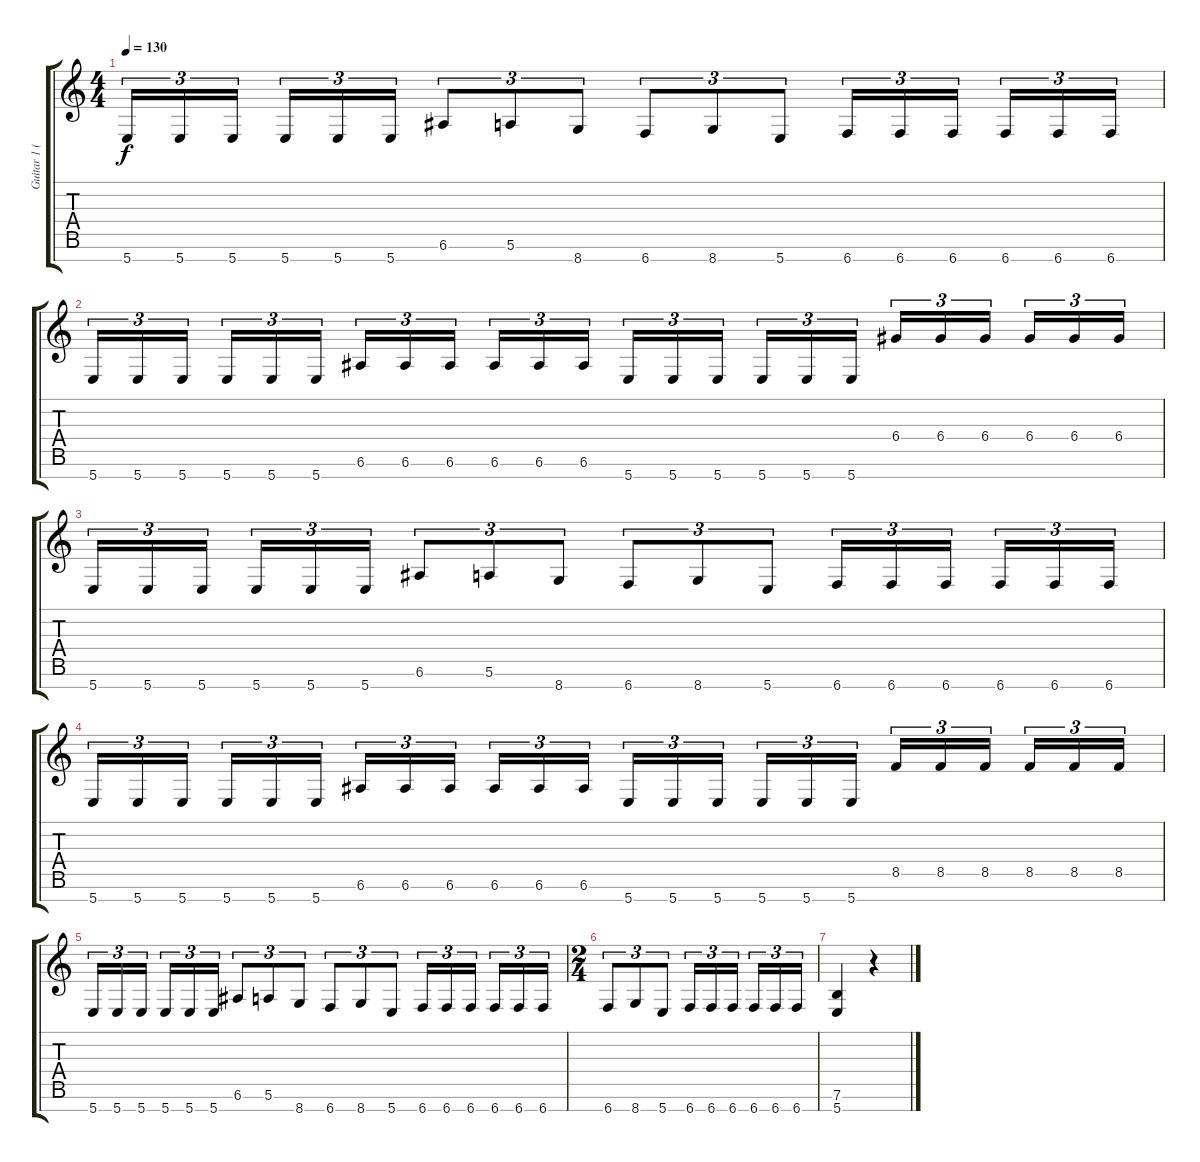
\track ("Guitar 1 (7string)" "Guitar 1 (") {instrument overdrivenguitar}
\staff {score tabs}
\tuning (E4 B3 G3 D3 A2 E2 B1) {hide}
\ts (4 4)
\tempo 130
\clef g2
\ks c
5.7.16{tu (3 2) dy f} 5.7.16{tu (3 2)} 5.7.16{tu (3 2)} 5.7.16{tu (3 2)} 5.7.16{tu (3 2)} 5.7.16{tu (3 2)} 6.6.8{tu (3 2)} 5.6.8{tu (3 2)} 8.7.8{tu (3 2)} 6.7.8{tu (3 2)} 8.7.8{tu (3 2)} 5.7.8{tu (3 2)} 6.7.16{tu (3 2)} 6.7.16{tu (3 2)} 6.7.16{tu (3 2)} 6.7.16{tu (3 2)} 6.7.16{tu (3 2)} 6.7.16{tu (3 2)} |
5.7.16{tu (3 2)} 5.7.16{tu (3 2)} 5.7.16{tu (3 2)} 5.7.16{tu (3 2)} 5.7.16{tu (3 2)} 5.7.16{tu (3 2)} 6.6.16{tu (3 2)} 6.6.16{tu (3 2)} 6.6.16{tu (3 2)} 6.6.16{tu (3 2)} 6.6.16{tu (3 2)} 6.6.16{tu (3 2)} 5.7.16{tu (3 2)} 5.7.16{tu (3 2)} 5.7.16{tu (3 2)} 5.7.16{tu (3 2)} 5.7.16{tu (3 2)} 5.7.16{tu (3 2)} 6.4.16{tu (3 2)} 6.4.16{tu (3 2)} 6.4.16{tu (3 2)} 6.4.16{tu (3 2)} 6.4.16{tu (3 2)} 6.4.16{tu (3 2)} |
5.7.16{tu (3 2)} 5.7.16{tu (3 2)} 5.7.16{tu (3 2)} 5.7.16{tu (3 2)} 5.7.16{tu (3 2)} 5.7.16{tu (3 2)} 6.6.8{tu (3 2)} 5.6.8{tu (3 2)} 8.7.8{tu (3 2)} 6.7.8{tu (3 2)} 8.7.8{tu (3 2)} 5.7.8{tu (3 2)} 6.7.16{tu (3 2)} 6.7.16{tu (3 2)} 6.7.16{tu (3 2)} 6.7.16{tu (3 2)} 6.7.16{tu (3 2)} 6.7.16{tu (3 2)} |
5.7.16{tu (3 2)} 5.7.16{tu (3 2)} 5.7.16{tu (3 2)} 5.7.16{tu (3 2)} 5.7.16{tu (3 2)} 5.7.16{tu (3 2)} 6.6.16{tu (3 2)} 6.6.16{tu (3 2)} 6.6.16{tu (3 2)} 6.6.16{tu (3 2)} 6.6.16{tu (3 2)} 6.6.16{tu (3 2)} 5.7.16{tu (3 2)} 5.7.16{tu (3 2)} 5.7.16{tu (3 2)} 5.7.16{tu (3 2)} 5.7.16{tu (3 2)} 5.7.16{tu (3 2)} 8.5.16{tu (3 2)} 8.5.16{tu (3 2)} 8.5.16{tu (3 2)} 8.5.16{tu (3 2)} 8.5.16{tu (3 2)} 8.5.16{tu (3 2)} |
5.7.16{tu (3 2)} 5.7.16{tu (3 2)} 5.7.16{tu (3 2)} 5.7.16{tu (3 2)} 5.7.16{tu (3 2)} 5.7.16{tu (3 2)} 6.6.8{tu (3 2)} 5.6.8{tu (3 2)} 8.7.8{tu (3 2)} 6.7.8{tu (3 2)} 8.7.8{tu (3 2)} 5.7.8{tu (3 2)} 6.7.16{tu (3 2)} 6.7.16{tu (3 2)} 6.7.16{tu (3 2)} 6.7.16{tu (3 2)} 6.7.16{tu (3 2)} 6.7.16{tu (3 2)} |
\ts (2 4)
6.7.8{tu (3 2)} 8.7.8{tu (3 2)} 5.7.8{tu (3 2)} 6.7.16{tu (3 2)} 6.7.16{tu (3 2)} 6.7.16{tu (3 2)} 6.7.16{tu (3 2)} 6.7.16{tu (3 2)} 6.7.16{tu (3 2)} |
(7.6 5.7).4 r.4
